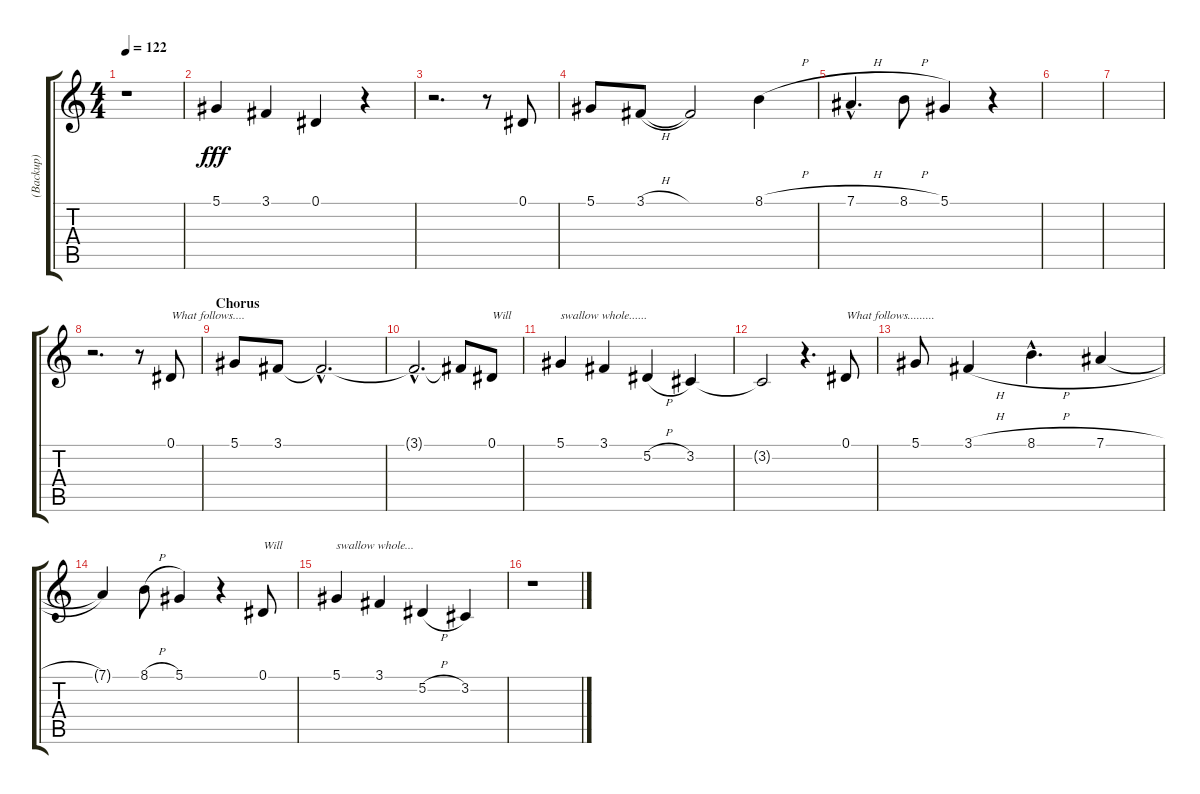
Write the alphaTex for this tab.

\track ("(Backup)" "(Backup)") {instrument bassoon}
\staff {score tabs}
\tuning (Eb4 Bb3 Gb3 Db3 Ab2 Eb2) {hide}
\ts (4 4)
\tempo 122
\clef g2
\ks c
r.1{dy fff} |
5.1.4 3.1.4 0.1.4 r.4 |
r.2{d} r.8 0.1.8 |
5.1.8 3.1{h}.8 3.1{t}.2 8.1{h}.4{volume 16} |
7.1{h hac}.4{d} 8.1{h}.8 5.1.4 r.4 |
|
|
r.2{d} r.8 0.1.8{txt "What follows...." volume 16} |
\section ("" "Chorus")
5.1.8{volume 16} 3.1.8 3.1{hac t}.2{d} |
3.1{hac t}.2{d} 3.1{t}.8 0.1.8{txt "Will"} |
5.1.4{txt "swallow whole......"} 3.1.4 5.2{h}.4 3.2.4 |
3.2{t}.2 r.4{d} 0.1.8{txt "What follows........." volume 16} |
5.1.8{volume 16} 3.1{h}.4 8.1{h hac}.4{d} 7.1{h}.4 |
7.1{t}.4 8.1{h}.8 5.1.4 r.4 0.1.8{txt "Will"} |
5.1.4{txt "swallow whole..."} 3.1.4 5.2{h}.4 3.2.4 |
r.1
